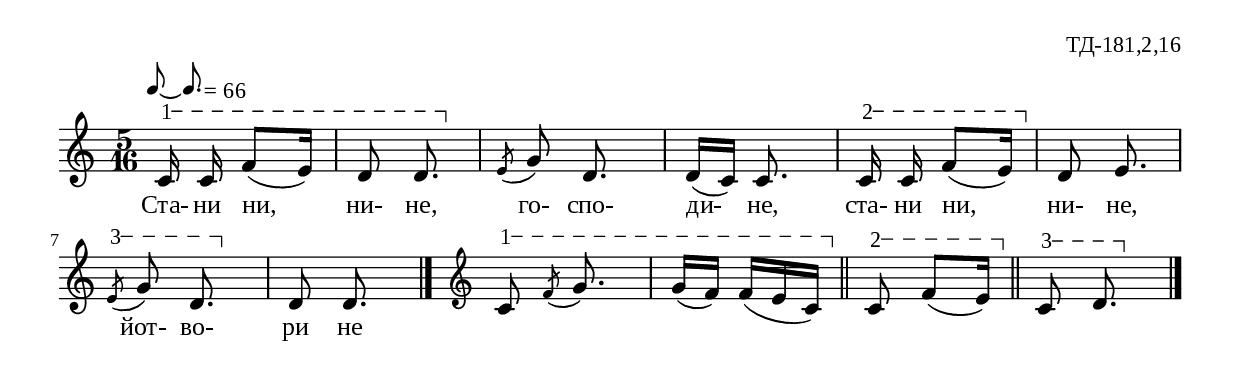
%{
td_181_2_16
%}

\include "td-preamble.ly"
\include "Rhythm_marks.ly"

\score {
\relative c' {
%\tempo 8 = 200
\override Score.RehearsalMark #'self-alignment-X = #LEFT
\once \override Score.RehearsalMark #'X-offset = #8
  \rhythmMarkA \rhyMarkAAdot #"66"
\time 5/16
\varA
c16\startTextSpan c\noBeam f8[( e16]) | d8 d8.\stopTextSpan\noBeam | 
\acciaccatura e8 g d8.\noBeam | 
d16[( c]) c8. |
\varB
c16\startTextSpan c\noBeam f8[( e16\stopTextSpan]) | 
d8 e8.\noBeam | 
\varC
\acciaccatura e8\startTextSpan g d8.\stopTextSpan\noBeam | 
d8 d8.\noBeam
 \bar "|." 
\set Score.measureLength = #(ly:make-moment 1 16)  
 s16 \bar ""  
 \set Score.measureLength = #(ly:make-moment 5 16)  
 \clef treble
\varA
c8\startTextSpan \acciaccatura f g8.\noBeam | g16[( f]) f[( e c\stopTextSpan]) \bar "||"
\varB
c8\startTextSpan f8[( e16\stopTextSpan]) \bar "||"
\varC
c8\startTextSpan d8.\stopTextSpan\noBeam 
 \bar "|."  
}
\addlyrics { Ста- ни ни, ни- не, го- спо- ди- не, ста- ни ни, ни- не,
йот- во- ри не }
%
\layout {
%   \context { 
%	    \Staff \remove "Time_signature_engraver" } 
  indent = #0
  line-width = 190\mm
  ragged-right=##f
}
%
\midi { 
	\context {
		\Score tempoWholesPerMinute = #(ly:make-moment 82 4)
		}
	}
}
%
\header{
  opus = "ТД-181,2,16"
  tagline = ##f
}


